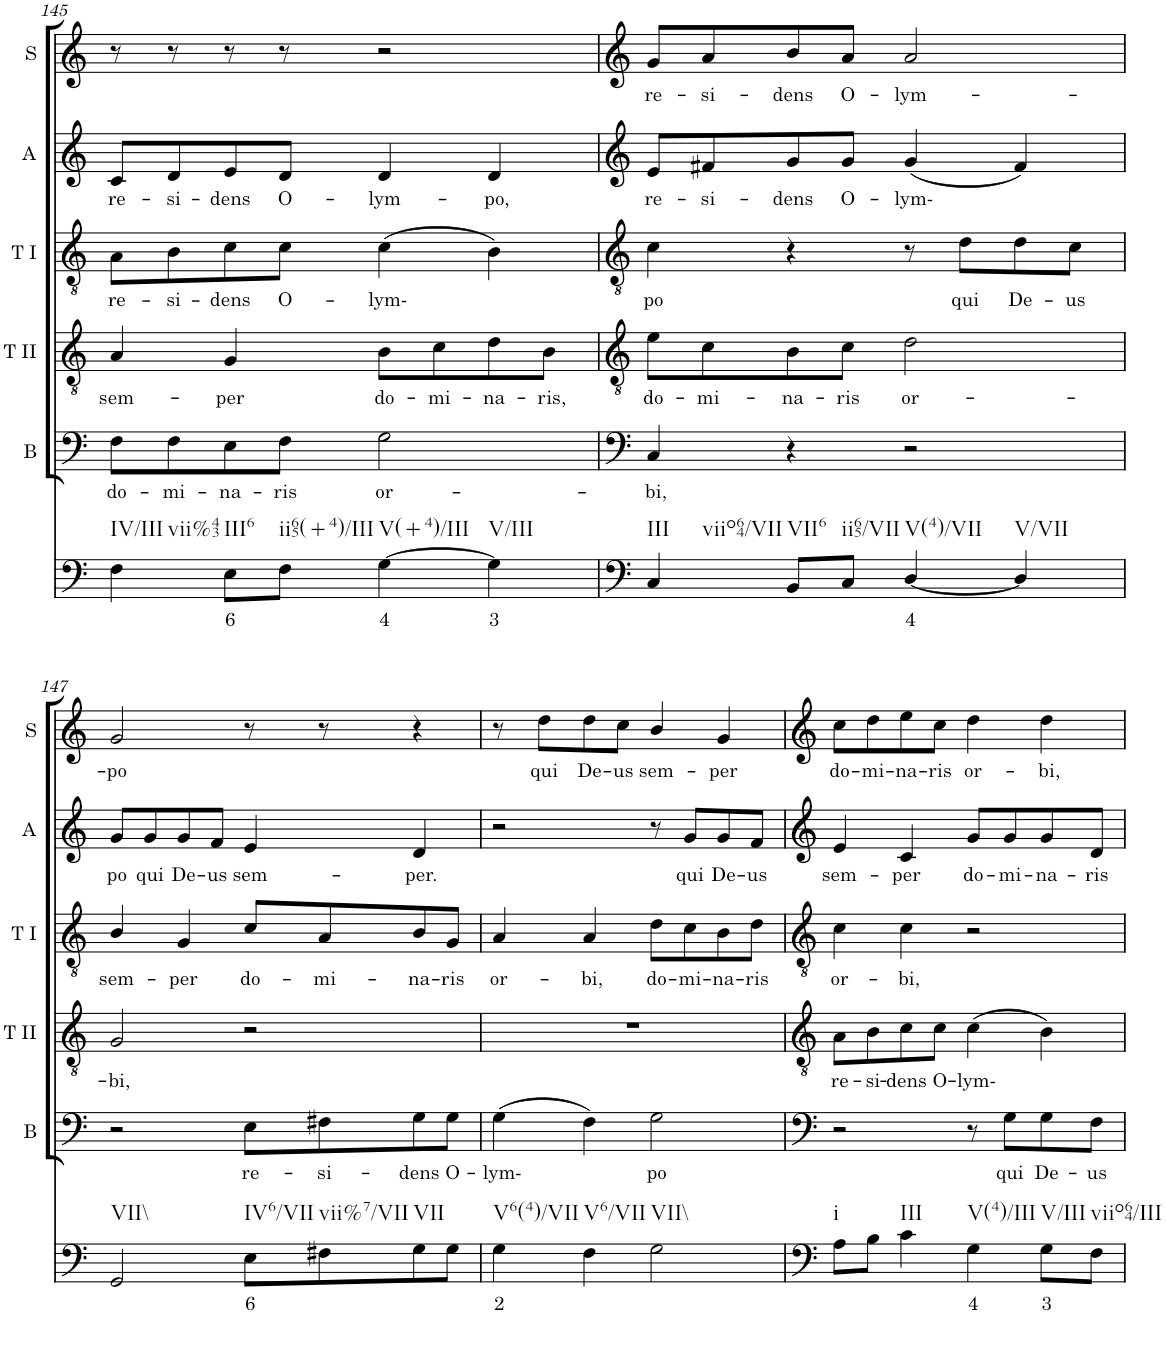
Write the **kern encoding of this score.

**kern	**text	**kern	**text	**kern	**text	**kern	**text	**kern	**text	**kern	**text
*part6	*part6	*part5	*part5	*part4	*part4	*part3	*part3	*part2	*part2	*part1	*part1
*staff6	*staff6	*staff5	*staff5	*staff4	*staff4	*staff3	*staff3	*staff2	*staff2	*staff1	*staff1
*I"Continuo	*	*I"Bass	*	*I"Tenor II	*	*I"Tenor I	*	*I"Alto	*	*I"Soprano	*
*	*	*I'B	*	*I'T II	*	*I'T I	*	*I'A	*	*I'S	*
!!LO:PB:g=z
*clefG2	*	*clefG2	*	*clefG2	*	*clefG2	*	*clefF4	*	*clefF4	*
*k[]	*	*k[]	*	*k[]	*	*k[]	*	*k[]	*	*k[]	*
*M2/2	*	*M2/2	*	*M2/2	*	*M2/2	*	*M2/2	*	*M2/2	*
*met(c|)	*	*met(c|)	*	*met(c|)	*	*met(c|)	*	*met(c|)	*	*met(c|)	*
=145	=145	=145	=145	=145	=145	=145	=145	=145	=145	=145	=145
!LO:TX:b:t=IV/III	!	!	!	!	!	!	!	!	!	!	!
!LO:TX:b:t=vii%43	!	!	!	!	!	!	!	!	!	!	!
!	!	!	!LO:LY:b	!	!LO:LY:b	!	!LO:LY:b	!	!LO:LY:b	!	!
4F\	.	8F\L	do-	4A/	sem-	8A\L	re-	8c/L	re-	8r	.
!	!	!	!LO:LY:b	!	!	!	!LO:LY:b	!	!LO:LY:b	!	!
.	.	8F\	mi-	.	.	8B\	si-	8d/	si-	8r	.
!LO:TX:b:t=III6	!	!	!	!	!	!	!	!	!	!	!
!	!LO:LY:b	!	!LO:LY:b	!	!LO:LY:b	!	!LO:LY:b	!	!LO:LY:b	!	!
8E\L	6	8E\	na-	4G/	per	8c\	dens	8e/	dens	8r	.
!LO:TX:b:t=ii65(+4)/III	!	!	!	!	!	!	!	!	!	!	!
!	!	!	!LO:LY:b	!	!	!	!LO:LY:b	!	!LO:LY:b	!	!
8F\J	.	8F\J	ris	.	.	8c\J	O-	8d/J	O-	8r	.
!LO:TX:b:t=V(+4)/III	!	!	!	!	!	!	!	!	!	!	!
!	!LO:LY:b	!	!LO:LY:b	!	!LO:LY:b	!	!LO:LY:b	!	!LO:LY:b	!	!
[4G\	4	2G\	or-	8B\L	do-	(4c\	lym-	4d/	lym-	2r	.
!	!	!	!	!	!LO:LY:b	!	!	!	!	!	!
.	.	.	.	8c\	mi-	.	.	.	.	.	.
!LO:TX:b:t=V/III	!	!	!	!	!	!	!	!	!	!	!
!	!LO:LY:b	!	!	!	!LO:LY:b	!	!	!	!LO:LY:b	!	!
4G\]	3	.	.	8d\	na-	4B\)	.	4d/	po,	.	.
!	!	!	!	!	!LO:LY:b	!	!	!	!	!	!
.	.	.	.	8B\J	ris,	.	.	.	.	.	.
=146	=146	=146	=146	=146	=146	=146	=146	=146	=146	=146	=146
!LO:TX:b:t=III	!	!	!	!	!	!	!	!	!	!	!
!LO:TX:b:t=viio64/VII	!	!	!	!	!	!	!	!	!	!	!
!	!	!	!LO:LY:b	!	!LO:LY:b	!	!LO:LY:b	!	!LO:LY:b	!	!LO:LY:b
4C/	.	4C/	bi,	8e\L	do-	4c\	po	8e/L	re-	8g/L	re-
!	!	!	!	!	!LO:LY:b	!	!	!	!LO:LY:b	!	!LO:LY:b
.	.	.	.	8c\	mi-	.	.	8f#X/	si-	8a/	si-
!LO:TX:b:t=VII6	!	!	!	!	!	!	!	!	!	!	!
!	!	!	!	!	!LO:LY:b	!	!	!	!LO:LY:b	!	!LO:LY:b
8BB/L	.	4r	.	8B\	na-	4r	.	8g/	dens	8b/	dens
!LO:TX:b:t=ii65/VII	!	!	!	!	!	!	!	!	!	!	!
!	!	!	!	!	!LO:LY:b	!	!	!	!LO:LY:b	!	!LO:LY:b
8C/J	.	.	.	8c\J	ris	.	.	8g/J	O-	8a/J	O-
!LO:TX:b:t=V(4)/VII	!	!	!	!	!	!	!	!	!	!	!
!	!LO:LY:b	!	!	!	!LO:LY:b	!	!	!	!LO:LY:b	!	!LO:LY:b
[4D/	4	2r	.	2d\	or-	8r	.	(4g/	lym-	2a/	lym-
!	!	!	!	!	!	!	!LO:LY:b	!	!	!	!
.	.	.	.	.	.	8d\L	qui	.	.	.	.
!LO:TX:b:t=V/VII	!	!	!	!	!	!	!	!	!	!	!
!	!	!	!	!	!	!	!LO:LY:b	!	!	!	!
4D/]	.	.	.	.	.	8d\	De-	4f#/)	.	.	.
!	!	!	!	!	!	!	!LO:LY:b	!	!	!	!
.	.	.	.	.	.	8c\J	us	.	.	.	.
!!LO:LB:g=z
=147	=147	=147	=147	=147	=147	=147	=147	=147	=147	=147	=147
!LO:TX:b:t=VII\\	!	!	!	!	!	!	!	!	!	!	!
!	!	!	!	!	!LO:LY:b	!	!LO:LY:b	!	!LO:LY:b	!	!LO:LY:b
2GG/	.	2r	.	2G/	bi,	4B/	sem-	8g/L	po	2g/	po
!	!	!	!	!	!	!	!	!	!LO:LY:b	!	!
.	.	.	.	.	.	.	.	8g/	qui	.	.
!	!	!	!	!	!	!	!LO:LY:b	!	!LO:LY:b	!	!
.	.	.	.	.	.	4G/	per	8g/	De-	.	.
!	!	!	!	!	!	!	!	!	!LO:LY:b	!	!
.	.	.	.	.	.	.	.	8f/J	us	.	.
!LO:TX:b:t=IV6/VII	!	!	!	!	!	!	!	!	!	!	!
!	!LO:LY:b	!	!LO:LY:b	!	!	!	!LO:LY:b	!	!LO:LY:b	!	!
8E\L	6	8E\L	re-	2r	.	8c/L	do-	4e/	sem-	8r	.
!LO:TX:b:t=vii%7/VII	!	!	!	!	!	!	!	!	!	!	!
!	!	!	!LO:LY:b	!	!	!	!LO:LY:b	!	!	!	!
8F#X\	.	8F#X\	si-	.	.	8A/	mi-	.	.	8r	.
!LO:TX:b:t=VII	!	!	!	!	!	!	!	!	!	!	!
!	!	!	!LO:LY:b	!	!	!	!LO:LY:b	!	!LO:LY:b	!	!
8G\	.	8G\	dens	.	.	8B/	na-	4d/	per.	4r	.
!	!	!	!LO:LY:b	!	!	!	!LO:LY:b	!	!	!	!
8G\J	.	8G\J	O-	.	.	8G/J	ris	.	.	.	.
=148	=148	=148	=148	=148	=148	=148	=148	=148	=148	=148	=148
!LO:TX:b:t=V6(4)/VII	!	!	!	!	!	!	!	!	!	!	!
!	!LO:LY:b	!	!LO:LY:b	!	!	!	!LO:LY:b	!	!	!	!
4G\	2	(4G\	lym-	1r	.	4A/	or-	2r	.	8r	.
!	!	!	!	!	!	!	!	!	!	!	!LO:LY:b
.	.	.	.	.	.	.	.	.	.	8dd\L	qui
!LO:TX:b:t=V6/VII	!	!	!	!	!	!	!	!	!	!	!
!	!	!	!	!	!	!	!LO:LY:b	!	!	!	!LO:LY:b
4F\	.	4F\)	.	.	.	4A/	bi,	.	.	8dd\	De-
!	!	!	!	!	!	!	!	!	!	!	!LO:LY:b
.	.	.	.	.	.	.	.	.	.	8cc\J	us
!LO:TX:b:t=VII\\	!	!	!	!	!	!	!	!	!	!	!
!	!	!	!LO:LY:b	!	!	!	!LO:LY:b	!	!	!	!LO:LY:b
2G\	.	2G\	po	.	.	8d\L	do-	8r	.	4b/	sem-
!	!	!	!	!	!	!	!LO:LY:b	!	!LO:LY:b	!	!
.	.	.	.	.	.	8c\	mi-	8g/L	qui	.	.
!	!	!	!	!	!	!	!LO:LY:b	!	!LO:LY:b	!	!LO:LY:b
.	.	.	.	.	.	8B\	na-	8g/	De-	4g/	per
!	!	!	!	!	!	!	!LO:LY:b	!	!LO:LY:b	!	!
.	.	.	.	.	.	8d\J	ris	8f/J	us	.	.
=149	=149	=149	=149	=149	=149	=149	=149	=149	=149	=149	=149
!LO:TX:b:t=i	!	!	!	!	!	!	!	!	!	!	!
!	!	!	!	!	!LO:LY:b	!	!LO:LY:b	!	!LO:LY:b	!	!LO:LY:b
8A\L	.	2r	.	8A\L	re-	4c\	or-	4e/	sem-	8cc\L	do-
!	!	!	!	!	!LO:LY:b	!	!	!	!	!	!LO:LY:b
8B\J	.	.	.	8B\	si-	.	.	.	.	8dd\	mi-
!LO:TX:b:t=III	!	!	!	!	!	!	!	!	!	!	!
!	!	!	!	!	!LO:LY:b	!	!LO:LY:b	!	!LO:LY:b	!	!LO:LY:b
4c\	.	.	.	8c\	dens	4c\	bi,	4c/	per	8ee\	na-
!	!	!	!	!	!LO:LY:b	!	!	!	!	!	!LO:LY:b
.	.	.	.	8c\J	O-	.	.	.	.	8cc\J	ris
!LO:TX:b:t=V(4)/III	!	!	!	!	!	!	!	!	!	!	!
!	!LO:LY:b	!	!	!	!LO:LY:b	!	!	!	!LO:LY:b	!	!LO:LY:b
4G\	4	8r	.	(4c\	lym-	2r	.	8g/L	do-	4dd\	or-
!	!	!	!LO:LY:b	!	!	!	!	!	!LO:LY:b	!	!
.	.	8G\L	qui	.	.	.	.	8g/	mi-	.	.
!LO:TX:b:t=V/III	!	!	!	!	!	!	!	!	!	!	!
!	!LO:LY:b	!	!LO:LY:b	!	!	!	!	!	!LO:LY:b	!	!LO:LY:b
8G\L	3	8G\	De-	4B\)	.	.	.	8g/	na-	4dd\	bi,
!LO:TX:b:t=viio64/III	!	!	!	!	!	!	!	!	!	!	!
!	!	!	!LO:LY:b	!	!	!	!	!	!LO:LY:b	!	!
8F\J	.	8F\J	us	.	.	.	.	8d/J	ris	.	.
=	=	=	=	=	=	=	=	=	=	=	=
*-	*-	*-	*-	*-	*-	*-	*-	*-	*-	*-	*-
